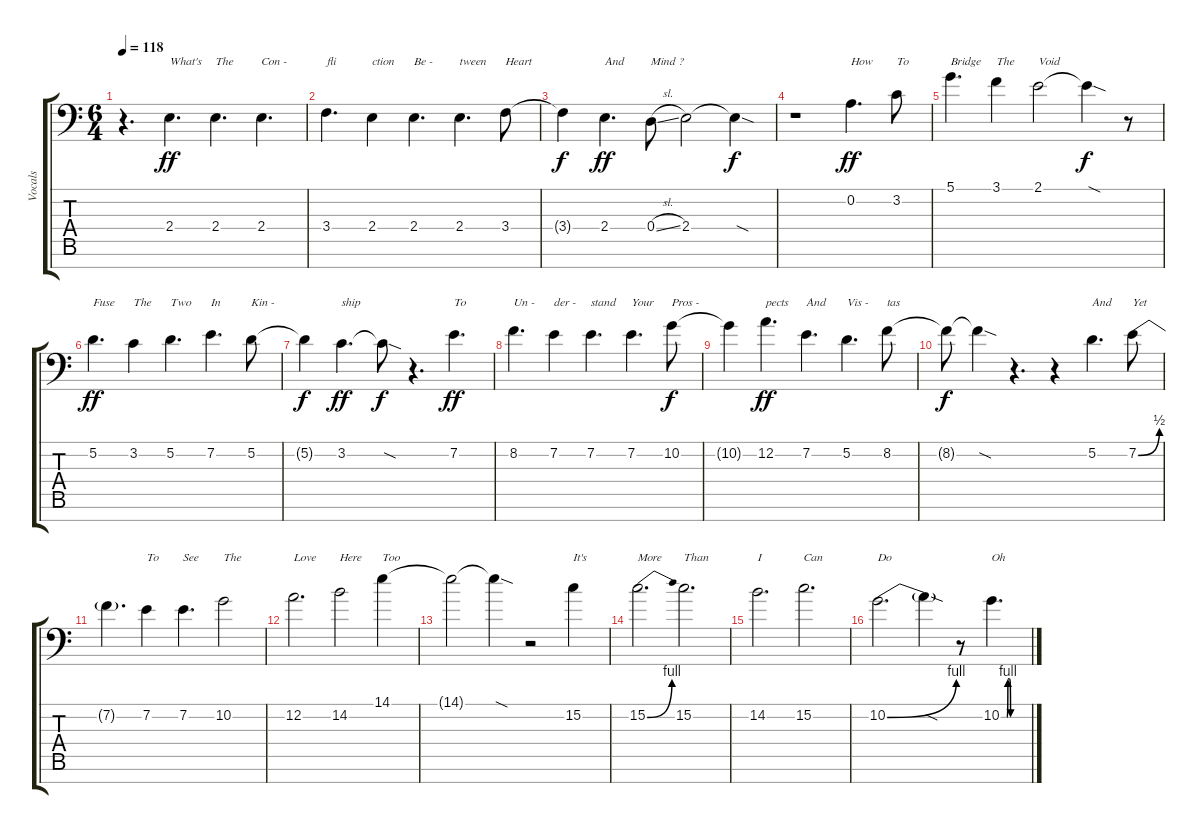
\track ("Vocals" "Vocals") {instrument bassoon}
\staff {score tabs}
\tuning (D4 A3 E3 D3 A2 E2 A1) {hide}
\ts (6 4)
\tempo 118
\clef f4
\ks c
r.4{d dy f} 2.4.4{d txt "What's" dy ff} 2.4.4{d txt "The"} 2.4.4{d txt "Con - "} |
3.4.4{d txt "fli"} 2.4.4{txt "ction"} 2.4.4{d txt "Be - "} 2.4.4{d txt "tween"} 3.4.8{txt "Heart"} |
3.4{t}.4{dy f} 2.4.4{d txt "And" dy ff} 0.4{sl}.8{txt "Mind ?"} 2.4.2 2.4{sod t}.4{dy f} |
r.1 0.2.4{d txt "How" dy ff} 3.2.8{txt "To"} |
5.1.4{d txt "Bridge"} 3.1.4{txt "The"} 2.1.2{txt "Void"} 2.1{sod t}.4{dy f} r.8 |
5.2.4{d txt "Fuse" dy ff} 3.2.4{txt "The"} 5.2.4{d txt "Two"} 7.2.4{d txt "In"} 5.2.8{txt "Kin - "} |
5.2{t}.4{dy f} 3.2.4{d txt "ship" dy ff} 3.2{sod t}.8{dy f} r.4{d} 7.2.4{d txt "To" dy ff} |
8.2.4{d txt "Un - "} 7.2.4{txt "der - "} 7.2.4{d txt "stand"} 7.2.4{d txt "Your"} 10.2.8{txt "Pros - " dy f} |
10.2{t}.4 12.2.4{d txt "pects" dy ff} 7.2.4{d txt "And"} 5.2.4{d txt "Vis - "} 8.2.8{txt "tas"} |
8.2{t}.8{dy f} 8.2{sod t}.4 r.4{d} r.4 5.2.4{d txt "And"} 7.2{be (bend 0 0 60 2)}.8{txt "Yet"} |
7.2{t}.4{d} 7.2.4{txt "To"} 7.2.4{d txt "See"} 10.2.2{txt "The"} |
\section ("" "")
12.2.2{d txt "Love"} 14.2.2{txt "Here"} 14.1.4{txt "Too"} |
14.1{t}.2 14.1{sod t}.4 r.2 15.2.4{txt "It's"} |
15.2{be (bend 0 0 60 4)}.2{d txt "More"} 15.2.2{d txt "Than"} |
14.2.2{d txt "I"} 15.2.2{d txt "Can"} |
10.2{be (bend 0 0 60 4)}.2{d txt "Do"} 10.2{sod t}.4 r.8 10.2{be (custom 0 0 13 0 15 4 19 4 21 0 60 0)}.4{d txt "Oh"}
